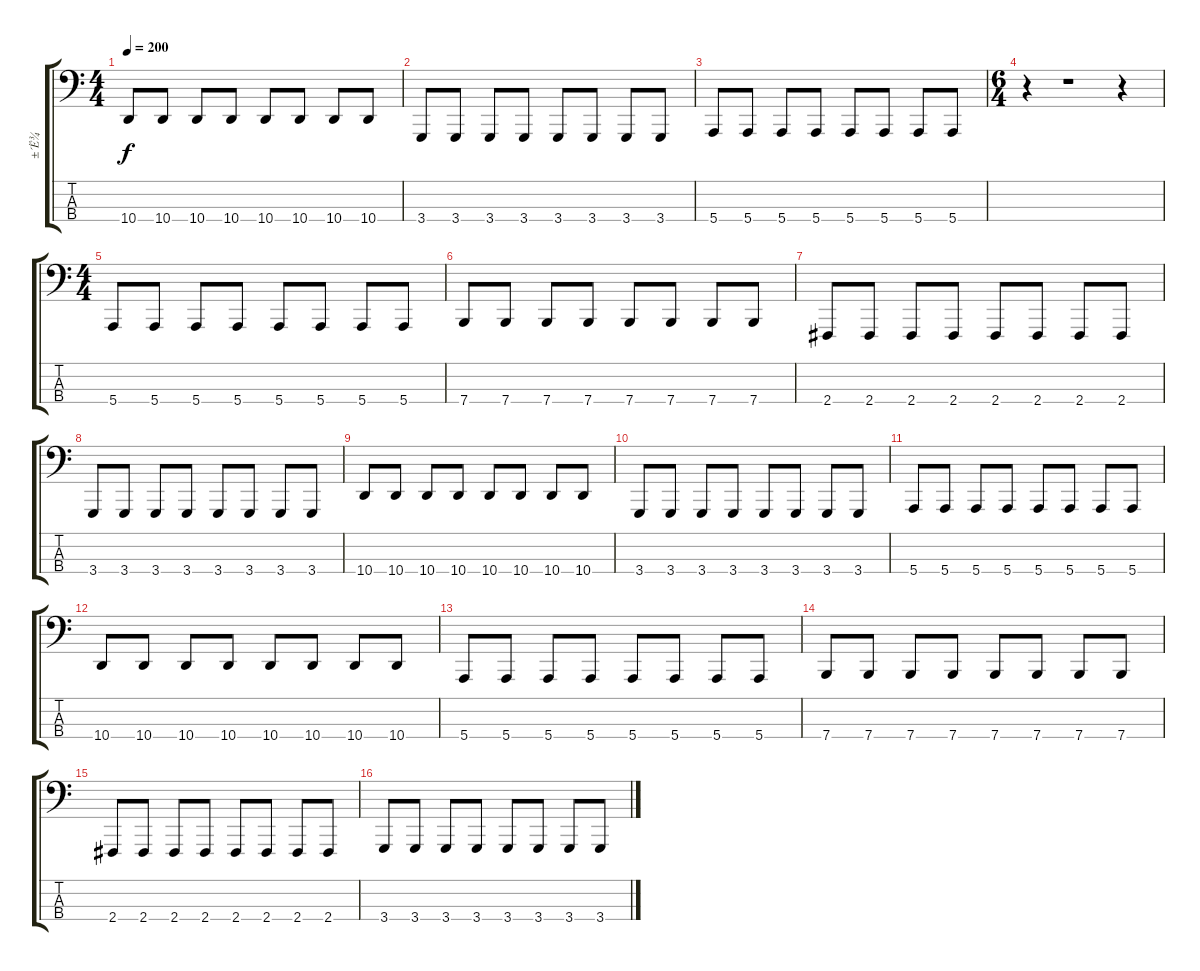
\track ("±´Ë¾" "±´Ë¾") {instrument synthvoice}
\staff {score tabs}
\tuning (G2 D2 A1 E1) {hide}
\ts (4 4)
\tempo 200
\clef f4
\ks c
10.4.8{dy f} 10.4.8 10.4.8 10.4.8 10.4.8 10.4.8 10.4.8 10.4.8 |
3.4.8 3.4.8 3.4.8 3.4.8 3.4.8 3.4.8 3.4.8 3.4.8 |
5.4.8 5.4.8 5.4.8 5.4.8 5.4.8 5.4.8 5.4.8 5.4.8 |
\ts (6 4)
r.4 r.1 r.4 |
\ts (4 4)
5.4.8 5.4.8 5.4.8 5.4.8 5.4.8 5.4.8 5.4.8 5.4.8 |
7.4.8 7.4.8 7.4.8 7.4.8 7.4.8 7.4.8 7.4.8 7.4.8 |
2.4.8 2.4.8 2.4.8 2.4.8 2.4.8 2.4.8 2.4.8 2.4.8 |
3.4.8 3.4.8 3.4.8 3.4.8 3.4.8 3.4.8 3.4.8 3.4.8 |
10.4.8 10.4.8 10.4.8 10.4.8 10.4.8 10.4.8 10.4.8 10.4.8 |
3.4.8 3.4.8 3.4.8 3.4.8 3.4.8 3.4.8 3.4.8 3.4.8 |
5.4.8 5.4.8 5.4.8 5.4.8 5.4.8 5.4.8 5.4.8 5.4.8 |
10.4.8 10.4.8 10.4.8 10.4.8 10.4.8 10.4.8 10.4.8 10.4.8 |
5.4.8 5.4.8 5.4.8 5.4.8 5.4.8 5.4.8 5.4.8 5.4.8 |
7.4.8 7.4.8 7.4.8 7.4.8 7.4.8 7.4.8 7.4.8 7.4.8 |
2.4.8 2.4.8 2.4.8 2.4.8 2.4.8 2.4.8 2.4.8 2.4.8 |
3.4.8 3.4.8 3.4.8 3.4.8 3.4.8 3.4.8 3.4.8 3.4.8
